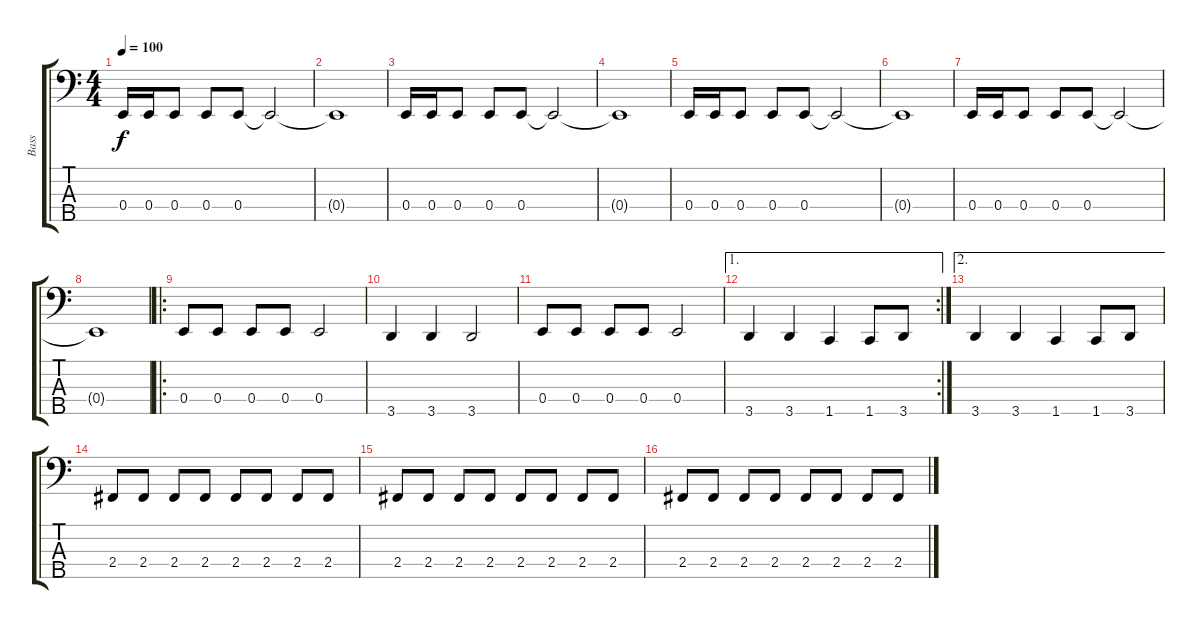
\track ("Bass" "Bass") {instrument electricbassfinger}
\staff {score tabs}
\tuning (G2 D2 A1 E1 B0) {hide}
\ts (4 4)
\tempo 100
\clef f4
\ks c
0.4.16{dy f instrument electricbassfinger} 0.4.16 0.4.8 0.4.8 0.4.8 0.4{t}.2 |
0.4{t}.1 |
0.4.16 0.4.16 0.4.8 0.4.8 0.4.8 0.4{t}.2 |
0.4{t}.1 |
0.4.16 0.4.16 0.4.8 0.4.8 0.4.8 0.4{t}.2 |
0.4{t}.1 |
0.4.16 0.4.16 0.4.8 0.4.8 0.4.8 0.4{t}.2 |
0.4{t}.1 |
\ro
0.4.8 0.4.8 0.4.8 0.4.8 0.4.2 |
3.5.4 3.5.4 3.5.2 |
0.4.8 0.4.8 0.4.8 0.4.8 0.4.2 |
\ae 1
\rc 2
3.5.4 3.5.4 1.5.4 1.5.8 3.5.8 |
\ae 2
3.5.4 3.5.4 1.5.4 1.5.8 3.5.8 |
2.4.8 2.4.8 2.4.8 2.4.8 2.4.8 2.4.8 2.4.8 2.4.8 |
2.4.8 2.4.8 2.4.8 2.4.8 2.4.8 2.4.8 2.4.8 2.4.8 |
2.4.8 2.4.8 2.4.8 2.4.8 2.4.8 2.4.8 2.4.8 2.4.8
